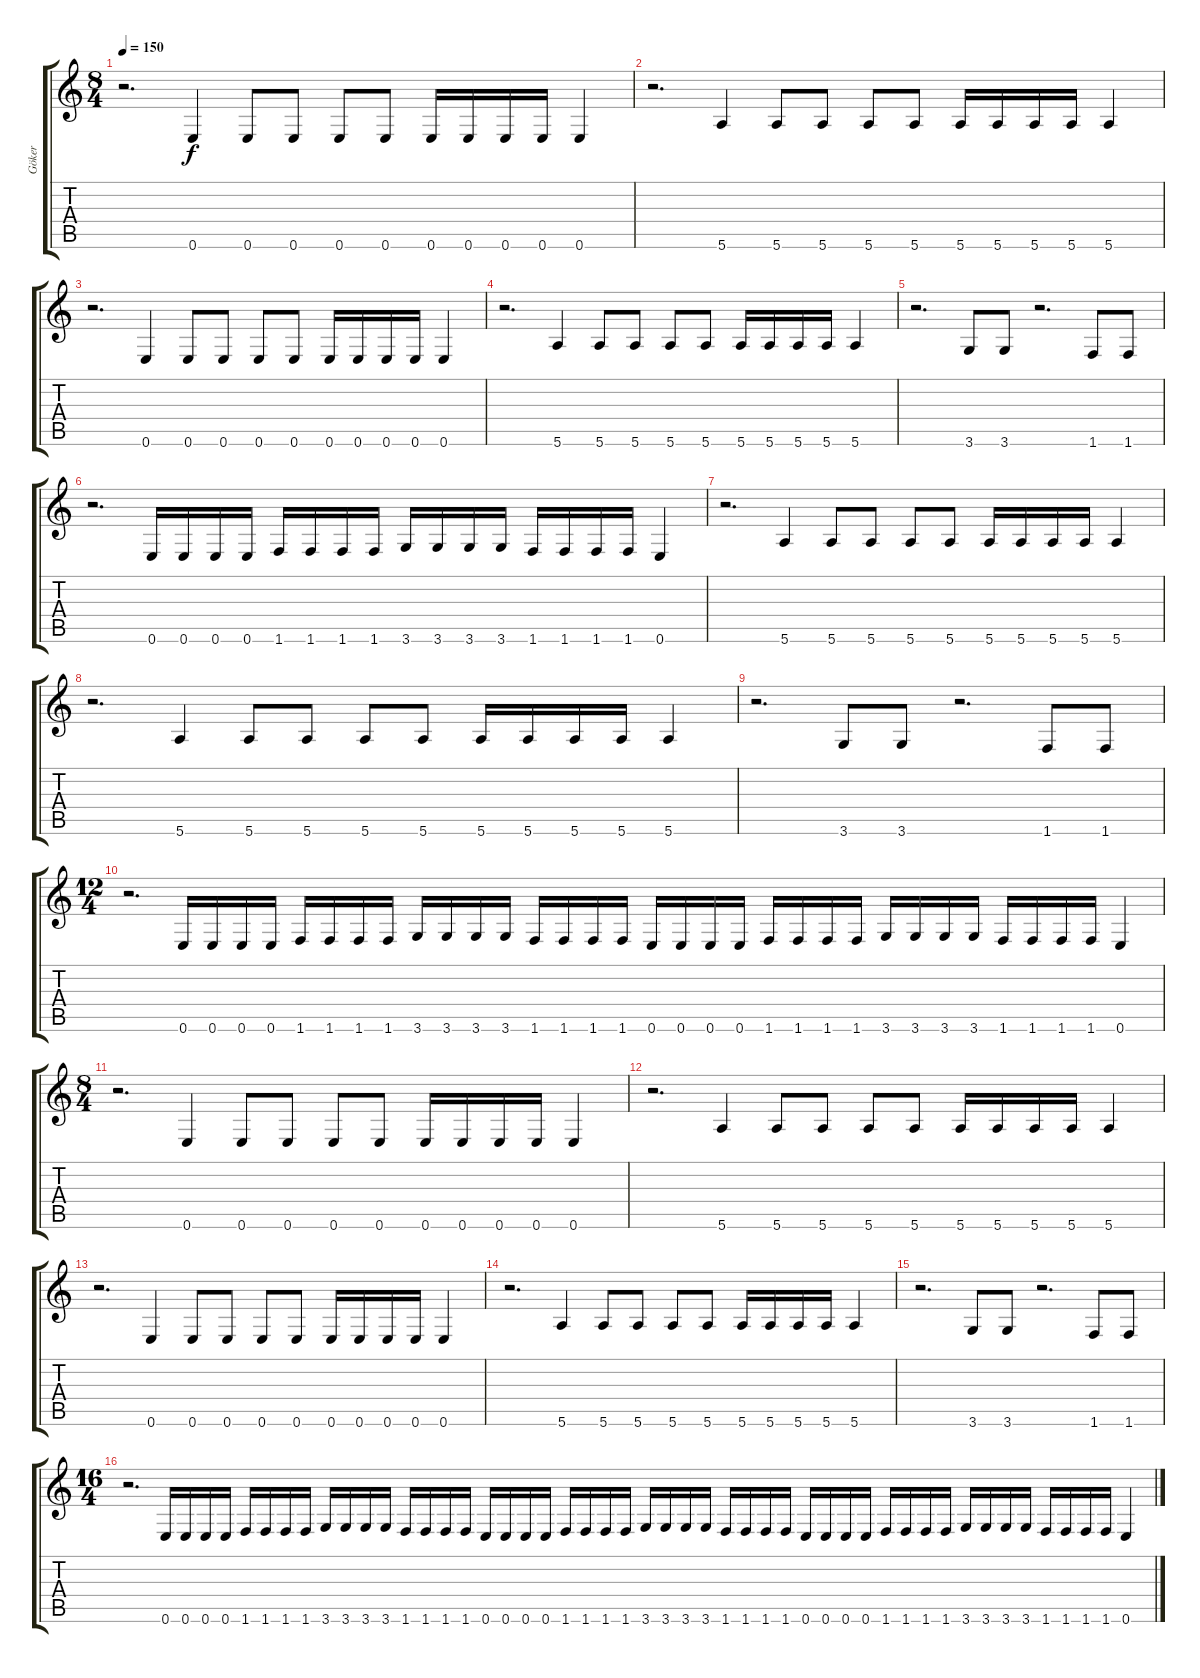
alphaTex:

\track ("Göker" "Göker") {instrument slapbass1}
\staff {score tabs}
\tuning (E4 B3 G3 D3 A2 E2) {hide}
\ts (8 4)
\tempo 150
\clef g2
\ks c
r.2{d dy f instrument slapbass1} 0.6.4 0.6.8 0.6.8 0.6.8 0.6.8 0.6.16 0.6.16 0.6.16 0.6.16 0.6.4 |
r.2{d} 5.6.4 5.6.8 5.6.8 5.6.8 5.6.8 5.6.16 5.6.16 5.6.16 5.6.16 5.6.4 |
r.2{d} 0.6.4 0.6.8 0.6.8 0.6.8 0.6.8 0.6.16 0.6.16 0.6.16 0.6.16 0.6.4 |
r.2{d} 5.6.4 5.6.8 5.6.8 5.6.8 5.6.8 5.6.16 5.6.16 5.6.16 5.6.16 5.6.4 |
r.2{d} 3.6.8 3.6.8 r.2{d} 1.6.8 1.6.8 |
r.2{d} 0.6.16 0.6.16 0.6.16 0.6.16 1.6.16 1.6.16 1.6.16 1.6.16 3.6.16 3.6.16 3.6.16 3.6.16 1.6.16 1.6.16 1.6.16 1.6.16 0.6.4 |
r.2{d} 5.6.4 5.6.8 5.6.8 5.6.8 5.6.8 5.6.16 5.6.16 5.6.16 5.6.16 5.6.4 |
r.2{d} 5.6.4 5.6.8 5.6.8 5.6.8 5.6.8 5.6.16 5.6.16 5.6.16 5.6.16 5.6.4 |
r.2{d} 3.6.8 3.6.8 r.2{d} 1.6.8 1.6.8 |
\ts (12 4)
r.2{d} 0.6.16 0.6.16 0.6.16 0.6.16 1.6.16 1.6.16 1.6.16 1.6.16 3.6.16 3.6.16 3.6.16 3.6.16 1.6.16 1.6.16 1.6.16 1.6.16 0.6.16 0.6.16 0.6.16 0.6.16 1.6.16 1.6.16 1.6.16 1.6.16 3.6.16 3.6.16 3.6.16 3.6.16 1.6.16 1.6.16 1.6.16 1.6.16 0.6.4 |
\ts (8 4)
r.2{d} 0.6.4 0.6.8 0.6.8 0.6.8 0.6.8 0.6.16 0.6.16 0.6.16 0.6.16 0.6.4 |
r.2{d} 5.6.4 5.6.8 5.6.8 5.6.8 5.6.8 5.6.16 5.6.16 5.6.16 5.6.16 5.6.4 |
r.2{d} 0.6.4 0.6.8 0.6.8 0.6.8 0.6.8 0.6.16 0.6.16 0.6.16 0.6.16 0.6.4 |
r.2{d} 5.6.4 5.6.8 5.6.8 5.6.8 5.6.8 5.6.16 5.6.16 5.6.16 5.6.16 5.6.4 |
r.2{d} 3.6.8 3.6.8 r.2{d} 1.6.8 1.6.8 |
\ts (16 4)
r.2{d} 0.6.16 0.6.16 0.6.16 0.6.16 1.6.16 1.6.16 1.6.16 1.6.16 3.6.16 3.6.16 3.6.16 3.6.16 1.6.16 1.6.16 1.6.16 1.6.16 0.6.16 0.6.16 0.6.16 0.6.16 1.6.16 1.6.16 1.6.16 1.6.16 3.6.16 3.6.16 3.6.16 3.6.16 1.6.16 1.6.16 1.6.16 1.6.16 0.6.16 0.6.16 0.6.16 0.6.16 1.6.16 1.6.16 1.6.16 1.6.16 3.6.16 3.6.16 3.6.16 3.6.16 1.6.16 1.6.16 1.6.16 1.6.16 0.6.4
